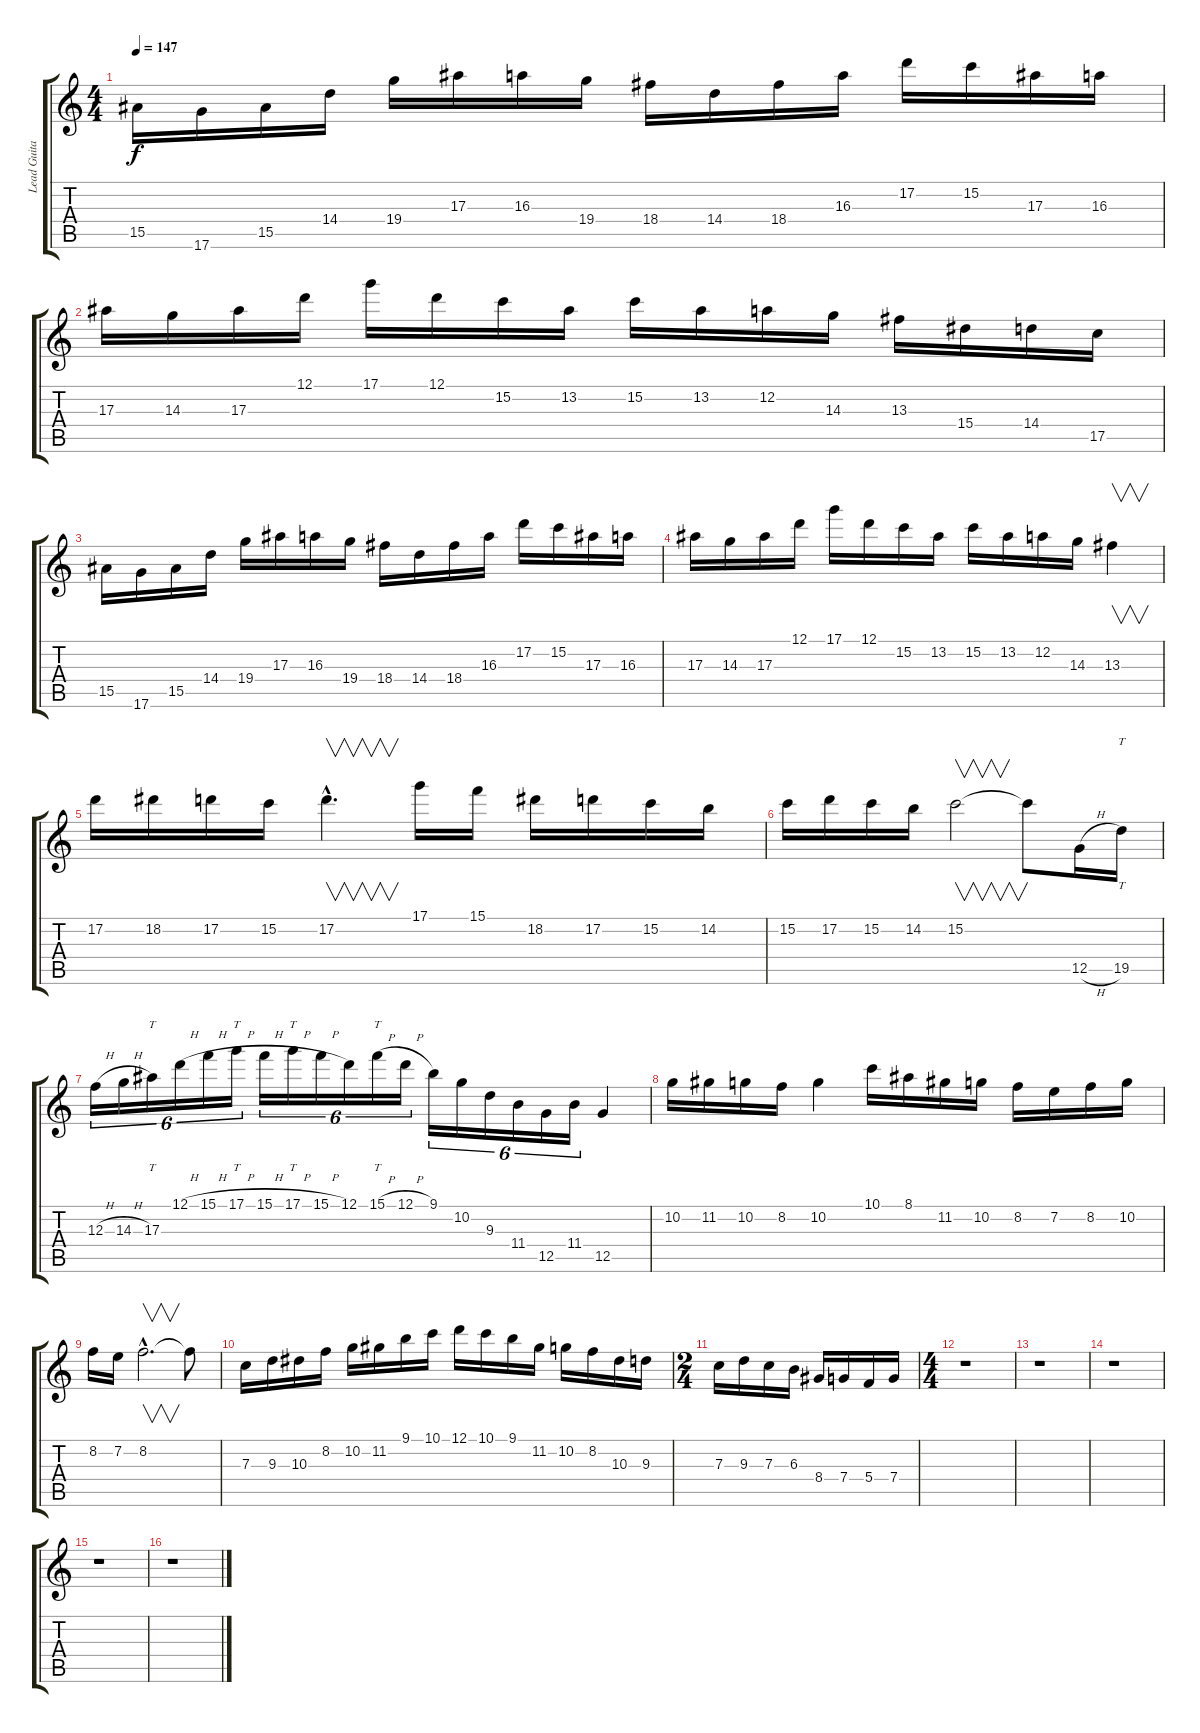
\track ("Lead Guitar I" "Lead Guita") {instrument distortionguitar}
\staff {score tabs}
\tuning (D4 A3 F3 C3 G2 D2) {hide}
\ts (4 4)
\tempo 147
\clef g2
\ks c
15.5.16{dy f} 17.6.16 15.5.16 14.4.16 19.4.16 17.3.16 16.3.16 19.4.16 18.4.16 14.4.16 18.4.16 16.3.16 17.2.16 15.2.16 17.3.16 16.3.16 |
17.3.16 14.3.16 17.3.16 12.1.16 17.1.16 12.1.16 15.2.16 13.2.16 15.2.16 13.2.16 12.2.16 14.3.16 13.3.16 15.4.16 14.4.16 17.5.16 |
15.5.16 17.6.16 15.5.16 14.4.16 19.4.16 17.3.16 16.3.16 19.4.16 18.4.16 14.4.16 18.4.16 16.3.16 17.2.16 15.2.16 17.3.16 16.3.16 |
17.3.16 14.3.16 17.3.16 12.1.16 17.1.16 12.1.16 15.2.16 13.2.16 15.2.16 13.2.16 12.2.16 14.3.16 13.3.4{v} |
17.2.16 18.2.16 17.2.16 15.2.16 17.2{hac}.4{v d} 17.1.16 15.1.16 18.2.16 17.2.16 15.2.16 14.2.16 |
15.2.16 17.2.16 15.2.16 14.2.16 15.2.2{v} 15.2{t}.8 12.5{h}.16 19.5.16{tt} |
12.3{h}.16{tu (6 4)} 14.3{h}.16{tu (6 4)} 17.3.16{tt tu (6 4)} 12.1{h}.16{tu (6 4)} 15.1{h}.16{tu (6 4)} 17.1{h}.16{tt tu (6 4)} 15.1{h}.16{tu (6 4)} 17.1{h}.16{tt tu (6 4)} 15.1{h}.16{tu (6 4)} 12.1.16{tu (6 4)} 15.1{h}.16{tt tu (6 4)} 12.1{h}.16{tu (6 4)} 9.1.16{tu (6 4)} 10.2.16{tu (6 4)} 9.3.16{tu (6 4)} 11.4.16{tu (6 4)} 12.5.16{tu (6 4)} 11.4.16{tu (6 4)} 12.5.4 |
10.2.16 11.2.16 10.2.16 8.2.16 10.2.4 10.1.16 8.1.16 11.2.16 10.2.16 8.2.16 7.2.16 8.2.16 10.2.16 |
8.2.16 7.2.16 8.2{hac}.2{v d} 8.2{t}.8 |
7.3.16 9.3.16 10.3.16 8.2.16 10.2.16 11.2.16 9.1.16 10.1.16 12.1.16 10.1.16 9.1.16 11.2.16 10.2.16 8.2.16 10.3.16 9.3.16 |
\ts (2 4)
7.3.16 9.3.16 7.3.16 6.3.16 8.4.16 7.4.16 5.4.16 7.4.16 |
\ts (4 4)
r.1 |
r.1 |
r.1 |
r.1 |
r.1
